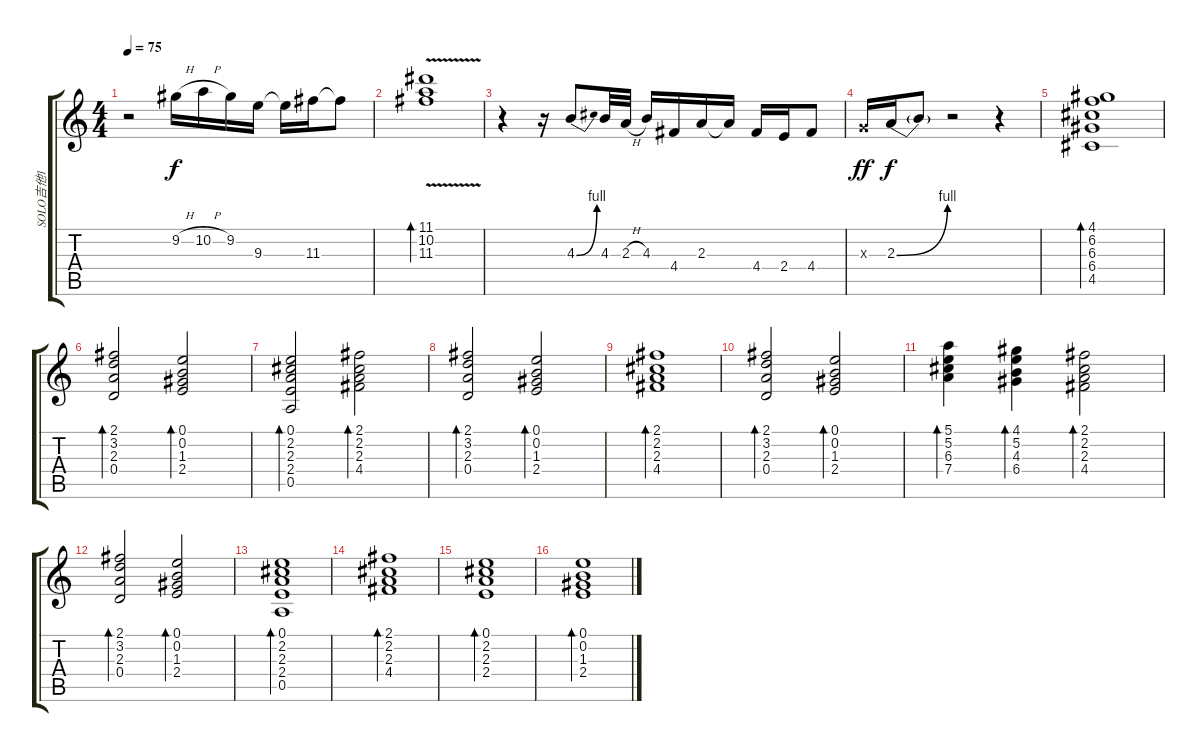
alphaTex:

\track ("SOLO吉他1" "SOLO吉他1") {instrument electricguitarclean}
\staff {score tabs}
\tuning (E4 B3 G3 D3 A2 E2) {hide}
\ts (4 4)
\tempo 75
\clef g2
\ks c
r.2{dy f} 9.2{h}.16 10.2{h}.16 9.2.16 9.3.16 9.3{t}.16 11.3.16 11.3{t}.8 |
(11.1{v} 10.2{v} 11.3{v}).1{bd 240} |
r.4 r.16 4.3{be (bend 0 0 60 4)}.8 4.3.32 2.3{h}.32 4.3.16 4.4.16 2.3.16 2.3{t}.16 4.4.16 2.4.16 4.4.8 |
0.3{x}.16{dy ff} 2.3{be (bend 0 0 60 4)}.16{dy f} 2.3{t}.8 r.2 r.4 |
(4.1 6.2 6.3 6.4 4.5).1{bd 120 volume 9} |
(2.1 3.2 2.3 0.4).2{bd 120} (0.1 0.2 1.3 2.4).2{bd 120} |
(0.1 2.2 2.3 2.4 0.5).2{bd 120} (2.1 2.2 2.3 4.4).2{bd 120} |
(2.1 3.2 2.3 0.4).2{bd 120} (0.1 0.2 1.3 2.4).2{bd 120} |
(2.1 2.2 2.3 4.4).1{bd 120} |
(2.1 3.2 2.3 0.4).2{bd 120} (0.1 0.2 1.3 2.4).2{bd 120} |
(5.1 5.2 6.3 7.4).4{bd 120} (4.1 5.2 4.3 6.4).4{bd 120} (2.1 2.2 2.3 4.4).2{bd 120} |
(2.1 3.2 2.3 0.4).2{bd 120} (0.1 0.2 1.3 2.4).2{bd 120} |
(0.1 2.2 2.3 2.4 0.5).1{bd 120} |
(2.1 2.2 2.3 4.4).1{bd 240} |
(0.1 2.2 2.3 2.4).1{bd 240} |
(0.1 0.2 1.3 2.4).1{bd 240}
